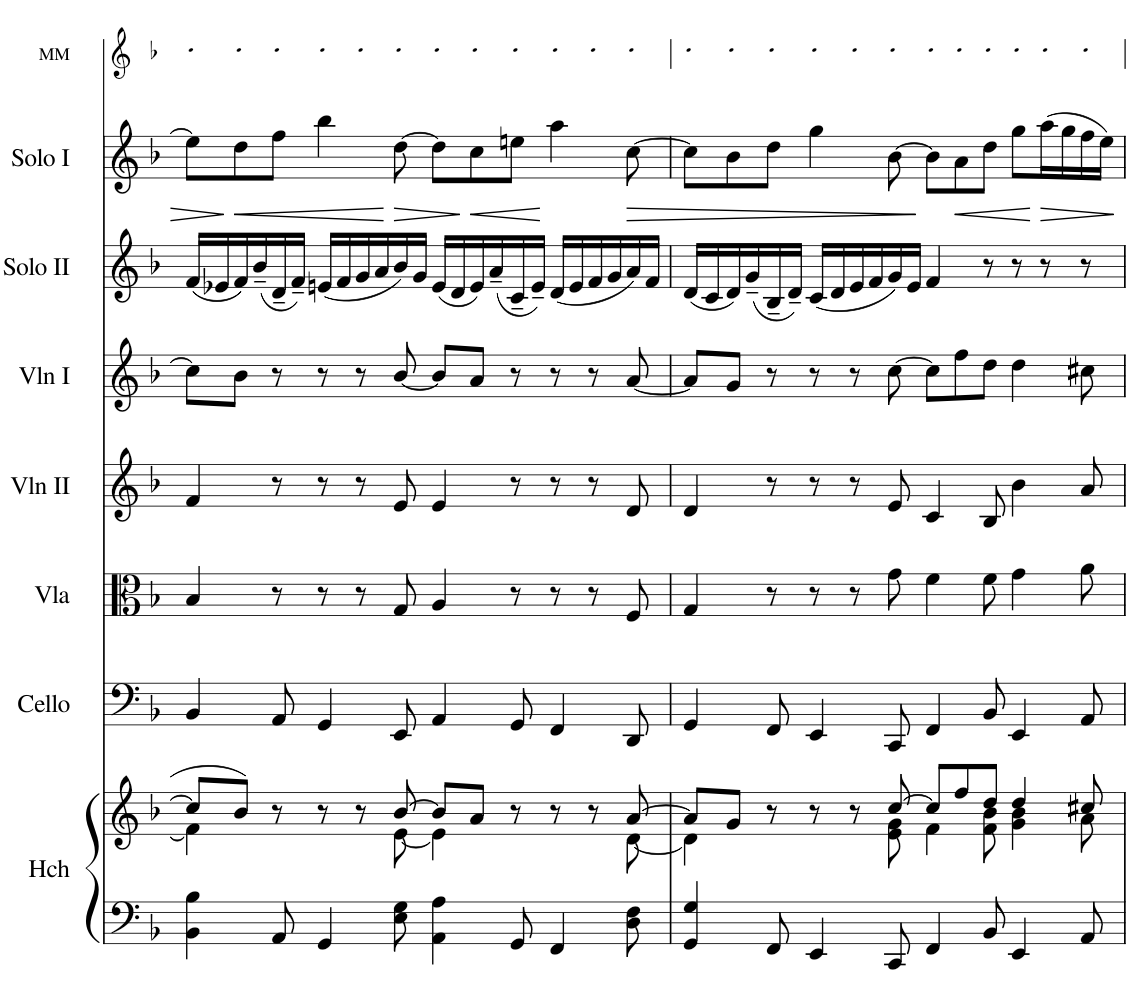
**kern	**kern	**kern	**kern	**kern	**kern	**kern	**kern	**dynam	**kern
*part8	*part8	*part7	*part6	*part5	*part4	*part3	*part2	*part2	*part1
*staff9	*staff8	*staff7	*staff6	*staff5	*staff4	*staff3	*staff2	*staff2	*staff1
*I"Harpsichord	*	*I"Cello	*I"Viola	*I"Violin II	*I"Violin I	*I"Solo II	*I"Solo I	*	*I"MM
*I'Hch	*	*I'Cello	*I'Vla	*I'Vln II	*I'Vln I	*I'Solo II	*I'Solo I	*	*I'MM
!!LO:PB:g=z
*clefF4	*clefG2	*clefF4	*clefC3	*clefG2	*clefG2	*clefG2	*clefG2	*	*clefG2
*k[b-]	*k[b-]	*k[b-]	*k[b-]	*k[b-]	*k[b-]	*k[b-]	*k[b-]	*	*k[b-]
*M12/8	*M12/8	*M12/8	*M12/8	*M12/8	*M12/8	*M12/8	*M12/8	*	*M12/8
=5	=5	=5	=5	=5	=5	=5	=5	=5	=5
*	*^	*	*	*	*	*	*	*	*
4BB-\ 4B-\	8cc/L]	4f\]	4BB-/	4B-/	4f/	8cc\L]	(16f/LL	8ee-\L]	.	8cc!L
.	.	.	.	.	.	.	16e-X/	.	.	.
!	!	!	!	!	!	!	!	!	!LO:HP:b	!
.	8b-/J	.	.	.	.	8b-\J	16f/)	8dd\	<	8cc!
.	.	.	.	.	.	.	(16b-~/	.	.	.
8AA/	8r	4.ryy	8AA/	8r	8r	8r	16d~/	8ff\J	.	8cc!J
.	.	.	.	.	.	.	16f~/JJ)	.	.	.
4GG/	8r	.	4GG/	8r	8r	8r	(16en/LL	4bb-\	.	8cc!L
.	.	.	.	.	.	.	16f/	.	.	.
.	8r	.	.	8r	8r	8r	16g/	.	.	8cc!
.	.	.	.	.	.	.	16a/	.	.	.
!	!	!	!	!	!	!	!	!	!LO:HP:n=1:b	!
8E\ 8G\	[8b-/	[8e\	8EE/	8G/	8e/	[8b-/	16b-/)	[8dd\	[ >	8cc!J
.	.	.	.	.	.	.	16g/JJ	.	.	.
4AA\ 4A\	8b-/L]	4e\]	4AA/	4A/	4e/	8b-/L]	(16e/LL	8dd\L]	.	8cc!L
.	.	.	.	.	.	.	16d/	.	.	.
!	!	!	!	!	!	!	!	!	!LO:HP:n=1:b	!
.	8a/J	.	.	.	.	8a/J	16e/)	8cc\	] <	8cc!
.	.	.	.	.	.	.	(16a~/	.	.	.
8GG/	8r	4.ryy	8GG/	8r	8r	8r	16c~/	8een\J	.	8cc!J
.	.	.	.	.	.	.	16e~/JJ)	.	.	.
4FF/	8r	.	4FF/	8r	8r	8r	(16d/LL	4aa\	[	8cc!L
.	.	.	.	.	.	.	16e/	.	.	.
.	8r	.	.	8r	8r	8r	16f/	.	.	8cc!
.	.	.	.	.	.	.	16g/	.	.	.
!	!	!	!	!	!	!	!	!	!LO:HP:b	!
8D\ 8F\	[8a/	[8d\	8DD/	8F/	8d/	[8a/	16a/)	[8cc\	>	8cc!J
.	.	.	.	.	.	.	16f/JJ	.	.	.
=6	=6	=6	=6	=6	=6	=6	=6	=6	=6	=6
4GG/ 4G/	8a/L]	4d\]	4GG/	4G/	4d/	8a/L]	(16d/LL	8cc\L]	.	8cc!L
.	.	.	.	.	.	.	16c/	.	.	.
.	8g/J	.	.	.	.	8g/J	16d/)	8b-\	.	8cc!
.	.	.	.	.	.	.	(16g~/	.	.	.
8FF/	8r	4.ryy	8FF/	8r	8r	8r	16B-~/	8dd\J	.	8cc!J
.	.	.	.	.	.	.	16d~/JJ)	.	.	.
4EE/	8r	.	4EE/	8r	8r	8r	(16c/LL	4gg\	.	8cc!L
.	.	.	.	.	.	.	16d/	.	.	.
.	8r	.	.	8r	8r	8r	16e/	.	.	8cc!
.	.	.	.	.	.	.	16f/	.	.	.
8CC/	[8cc/	8e\ 8g\	8CC/	8g\	8e/	[8cc\	16g/)	[8b-\	.	8cc!J
.	.	.	.	.	.	.	16e/JJ	.	.	.
4FF/	8cc/L]	4f\	4FF/	4f\	4c/	8cc\L]	4f/	8b-\L]	]	8cc!L
!	!	!	!	!	!	!	!	!	!LO:HP:b	!
.	8ff/	.	.	.	.	8ff\	.	8a\	<	8cc!
8BB-/	8dd/J	8f\ 8b-\	8BB-/	8f\	8B-/	8dd\J	8r	8dd\J	.	8cc!J
4EE/	4dd/	4g\ 4b-\	4EE/	4g\	4b-\	4dd\	8r	8gg\L	.	8cc!L
!	!	!	!	!	!	!	!	!	!LO:HP:n=1:b	!
.	.	.	.	.	.	.	8r	(16aa\L	[ >	8cc!
.	.	.	.	.	.	.	.	16gg\	.	.
8AA/	8cc#X/	8a\	8AA/	8a\	8a/	8cc#X\	8r	16ff\	.	8cc!J
.	.	.	.	.	.	.	.	16ee\JJ)	.	.
*	*v	*v	*	*	*	*	*	*	*	*
.	.	.	.	.	.	.	.	]	.
=	=	=	=	=	=	=	=	=	=
*-	*-	*-	*-	*-	*-	*-	*-	*-	*-
